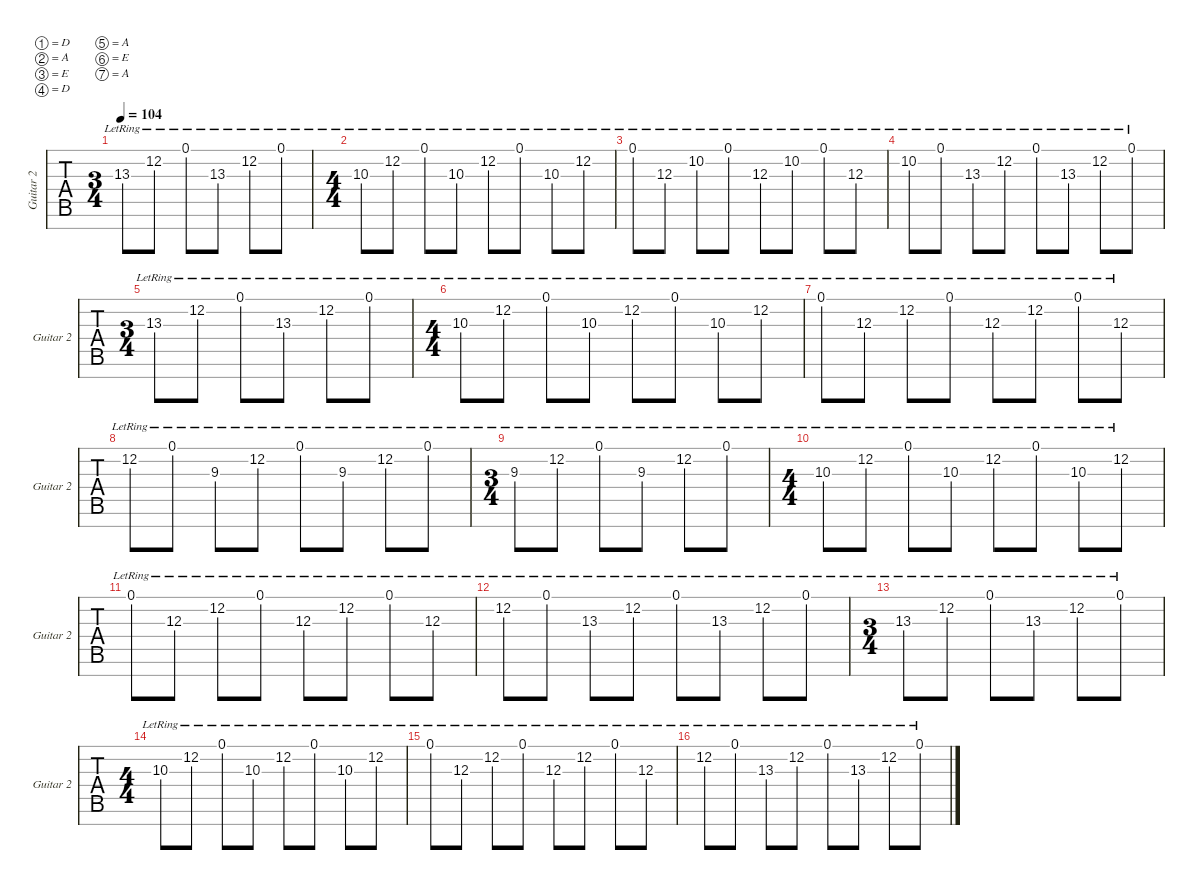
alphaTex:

\defaultSystemsLayout 4
\hideDynamics
\bracketExtendMode nobrackets
\singleTrackTrackNamePolicy allsystems
\multiTrackTrackNamePolicy allsystems
\firstSystemTrackNameMode fullname
\otherSystemsTrackNameMode fullname
\otherSystemsTrackNameOrientation horizontal
\track ("Guitar 2" "Guitar 2") {instrument distortionguitar}
\staff {tabs}
\tuning (D4 A3 E3 D3 A2 E2 A1)
\ts (3 4)
\tempo 104
\clef g2
\ks c
13.3{lr}.8{dy mf} 12.2{lr}.8 0.1{lr}.8 13.3{lr}.8 12.2{lr}.8 0.1{lr}.8 |
\ts (4 4)
10.3{lr}.8 12.2{lr}.8 0.1{lr}.8 10.3{lr}.8 12.2{lr}.8 0.1{lr}.8 10.3{lr}.8 12.2{lr}.8 |
0.1{lr}.8 12.3{lr}.8 10.2{lr}.8 0.1{lr}.8 12.3{lr}.8 10.2{lr}.8 0.1{lr}.8 12.3{lr}.8 |
10.2{lr}.8 0.1{lr}.8 13.3{lr}.8 12.2{lr}.8 0.1{lr}.8 13.3{lr}.8 12.2{lr}.8 0.1{lr}.8 |
\ts (3 4)
13.3{lr}.8 12.2{lr}.8 0.1{lr}.8 13.3{lr}.8 12.2{lr}.8 0.1{lr}.8 |
\ts (4 4)
10.3{lr}.8 12.2{lr}.8 0.1{lr}.8 10.3{lr}.8 12.2{lr}.8 0.1{lr}.8 10.3{lr}.8 12.2{lr}.8 |
0.1{lr}.8 12.3{lr}.8 12.2{lr}.8 0.1{lr}.8 12.3{lr}.8 12.2{lr}.8 0.1{lr}.8 12.3{lr}.8 |
12.2{lr}.8 0.1{lr}.8 9.3{lr}.8 12.2{lr}.8 0.1{lr}.8 9.3{lr}.8 12.2{lr}.8 0.1{lr}.8 |
\ts (3 4)
9.3{lr}.8 12.2{lr}.8 0.1{lr}.8 9.3{lr}.8 12.2{lr}.8 0.1{lr}.8 |
\ts (4 4)
10.3{lr}.8 12.2{lr}.8 0.1{lr}.8 10.3{lr}.8 12.2{lr}.8 0.1{lr}.8 10.3{lr}.8 12.2{lr}.8 |
0.1{lr}.8 12.3{lr}.8 12.2{lr}.8 0.1{lr}.8 12.3{lr}.8 12.2{lr}.8 0.1{lr}.8 12.3{lr}.8 |
12.2{lr}.8 0.1{lr}.8 13.3{lr}.8 12.2{lr}.8 0.1{lr}.8 13.3{lr}.8 12.2{lr}.8 0.1{lr}.8 |
\ts (3 4)
13.3{lr}.8 12.2{lr}.8 0.1{lr}.8 13.3{lr}.8 12.2{lr}.8 0.1{lr}.8 |
\ts (4 4)
10.3{lr}.8 12.2{lr}.8 0.1{lr}.8 10.3{lr}.8 12.2{lr}.8 0.1{lr}.8 10.3{lr}.8 12.2{lr}.8 |
0.1{lr}.8 12.3{lr}.8 12.2{lr}.8 0.1{lr}.8 12.3{lr}.8 12.2{lr}.8 0.1{lr}.8 12.3{lr}.8 |
12.2{lr}.8 0.1{lr}.8 13.3{lr}.8 12.2{lr}.8 0.1{lr}.8 13.3{lr}.8 12.2{lr}.8 0.1{lr}.8
